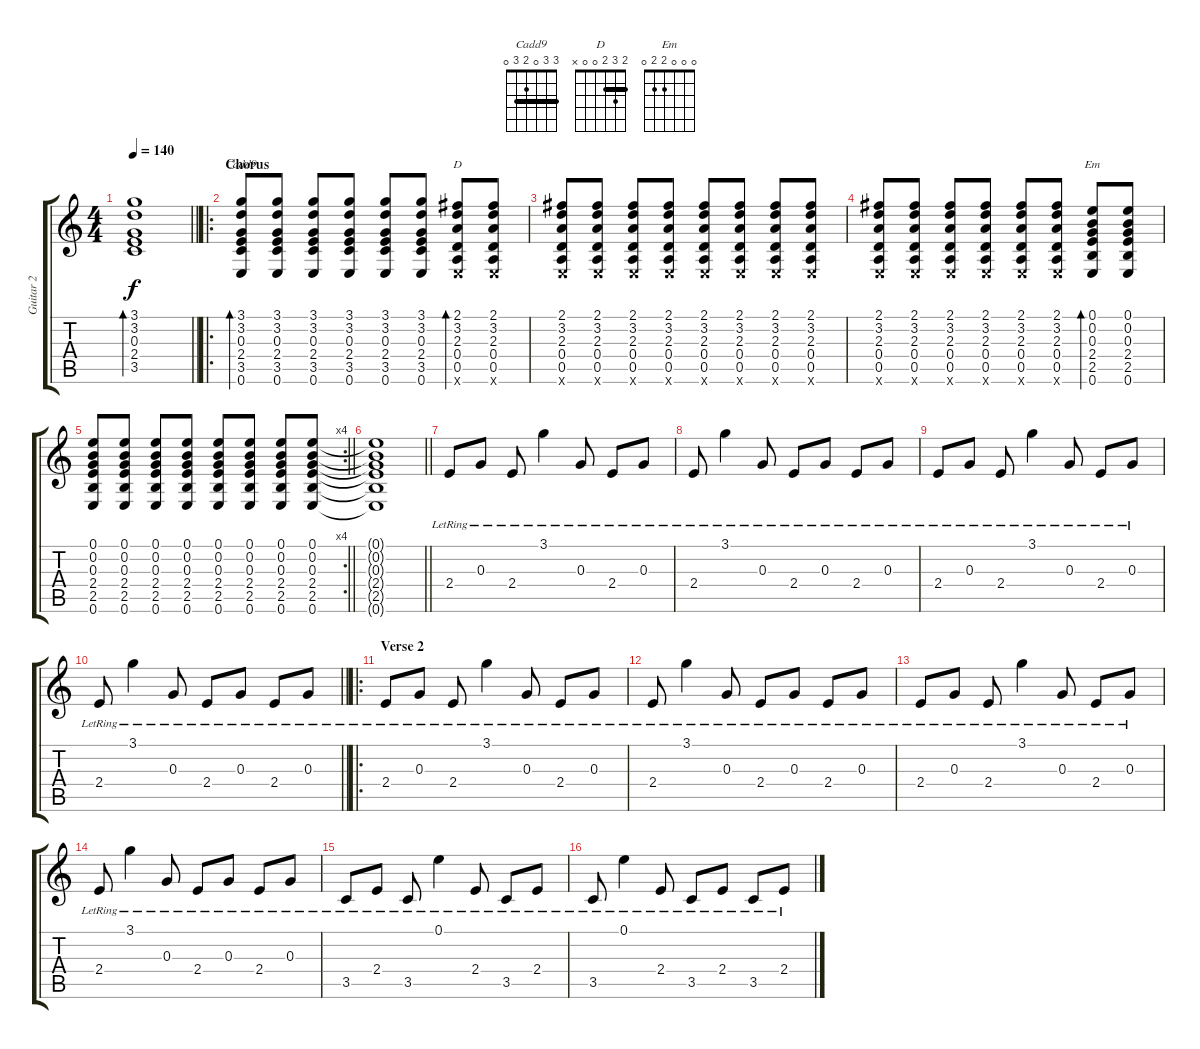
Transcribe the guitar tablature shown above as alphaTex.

\track ("Guitar 2" "Guitar 2") {instrument acousticguitarsteel}
\staff {score tabs}
\tuning (E4 B3 G3 D3 A2 E2) {hide}
\chord ("Cadd9" 3 3 0 2 3 0) {barre 3}
\chord ("D" 2 3 2 0 0 x) {barre 2}
\chord ("Em" 0 0 0 2 2 0)
\ts (4 4)
\tempo 140
\clef g2
\barLineRight lightlight
\ks c
(3.1 3.2 0.3 2.4 3.5).1{bd 240 dy f} |
\ro
\section ("" "Chorus")
(3.1 3.2 0.3 2.4 3.5 0.6).8{bd 480 ch "Cadd9"} (3.1 3.2 0.3 2.4 3.5 0.6).8 (3.1 3.2 0.3 2.4 3.5 0.6).8 (3.1 3.2 0.3 2.4 3.5 0.6).8 (3.1 3.2 0.3 2.4 3.5 0.6).8 (3.1 3.2 0.3 2.4 3.5 0.6).8 (2.1 3.2 2.3 0.4 0.5 0.6{x}).8{bd 480 ch "D"} (2.1 3.2 2.3 0.4 0.5 0.6{x}).8 |
(2.1 3.2 2.3 0.4 0.5 0.6{x}).8 (2.1 3.2 2.3 0.4 0.5 0.6{x}).8 (2.1 3.2 2.3 0.4 0.5 0.6{x}).8 (2.1 3.2 2.3 0.4 0.5 0.6{x}).8 (2.1 3.2 2.3 0.4 0.5 0.6{x}).8 (2.1 3.2 2.3 0.4 0.5 0.6{x}).8 (2.1 3.2 2.3 0.4 0.5 0.6{x}).8 (2.1 3.2 2.3 0.4 0.5 0.6{x}).8 |
(2.1 3.2 2.3 0.4 0.5 0.6{x}).8 (2.1 3.2 2.3 0.4 0.5 0.6{x}).8 (2.1 3.2 2.3 0.4 0.5 0.6{x}).8 (2.1 3.2 2.3 0.4 0.5 0.6{x}).8 (2.1 3.2 2.3 0.4 0.5 0.6{x}).8 (2.1 3.2 2.3 0.4 0.5 0.6{x}).8 (0.1 0.2 0.3 2.4 2.5 0.6).8{bd 480 ch "Em"} (0.1 0.2 0.3 2.4 2.5 0.6).8 |
\rc 4
\barLineRight lightlight
(0.1 0.2 0.3 2.4 2.5 0.6).8 (0.1 0.2 0.3 2.4 2.5 0.6).8 (0.1 0.2 0.3 2.4 2.5 0.6).8 (0.1 0.2 0.3 2.4 2.5 0.6).8 (0.1 0.2 0.3 2.4 2.5 0.6).8 (0.1 0.2 0.3 2.4 2.5 0.6).8 (0.1 0.2 0.3 2.4 2.5 0.6).8 (0.1 0.2 0.3 2.4 2.5 0.6).8 |
\barLineRight lightlight
(0.1{t} 0.2{t} 0.3{t} 2.4{t} 2.5{t} 0.6{t}).1 |
2.4{lr}.8 0.3{lr}.8 2.4{lr}.8 3.1{lr}.4 0.3{lr}.8 2.4{lr}.8 0.3{lr}.8 |
2.4{lr}.8 3.1{lr}.4 0.3{lr}.8 2.4{lr}.8 0.3{lr}.8 2.4{lr}.8 0.3{lr}.8 |
2.4{lr}.8 0.3{lr}.8 2.4{lr}.8 3.1{lr}.4 0.3{lr}.8 2.4{lr}.8 0.3{lr}.8 |
\barLineRight lightlight
2.4{lr}.8 3.1{lr}.4 0.3{lr}.8 2.4{lr}.8 0.3{lr}.8 2.4{lr}.8 0.3{lr}.8 |
\ro
\section ("" "Verse 2")
2.4{lr}.8 0.3{lr}.8 2.4{lr}.8 3.1{lr}.4 0.3{lr}.8 2.4{lr}.8 0.3{lr}.8 |
2.4{lr}.8 3.1{lr}.4 0.3{lr}.8 2.4{lr}.8 0.3{lr}.8 2.4{lr}.8 0.3{lr}.8 |
2.4{lr}.8 0.3{lr}.8 2.4{lr}.8 3.1{lr}.4 0.3{lr}.8 2.4{lr}.8 0.3{lr}.8 |
2.4{lr}.8 3.1{lr}.4 0.3{lr}.8 2.4{lr}.8 0.3{lr}.8 2.4{lr}.8 0.3{lr}.8 |
3.5{lr}.8 2.4{lr}.8 3.5{lr}.8 0.1{lr}.4 2.4{lr}.8 3.5{lr}.8 2.4{lr}.8 |
3.5{lr}.8 0.1{lr}.4 2.4{lr}.8 3.5{lr}.8 2.4{lr}.8 3.5{lr}.8 2.4{lr}.8
